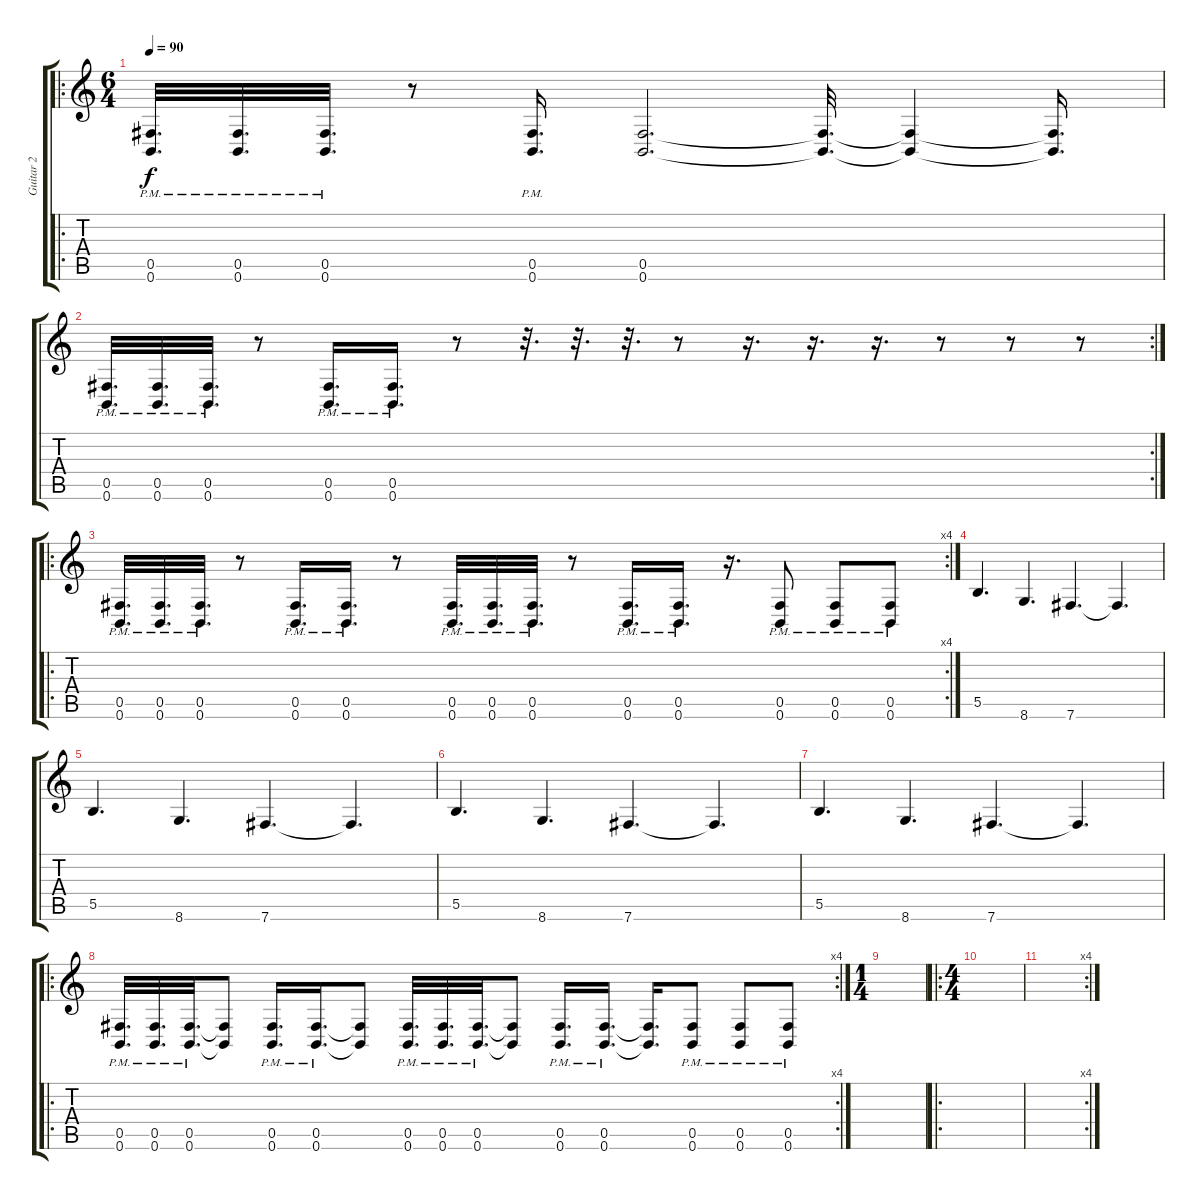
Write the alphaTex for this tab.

\track ("Guitar 2" "Guitar 2") {instrument distortionguitar}
\staff {score tabs}
\tuning (Db4 Ab3 E3 B2 Gb2 B1) {hide}
\ro
\ts (6 4)
\tempo 90
\clef g2
\ks c
(0.5{pm} 0.6{pm}).32{d dy f} (0.5{pm} 0.6{pm}).32{d} (0.5{pm} 0.6{pm}).32{d} r.8 (0.5{pm} 0.6{pm}).16{d} (0.5 0.6).2{d} (0.5{t} 0.6{t}).32{d} (0.5{t} 0.6{t}).4 (0.5{t} 0.6{t}).16{d} |
\rc 2
(0.5{pm} 0.6{pm}).32{d} (0.5{pm} 0.6{pm}).32{d} (0.5{pm} 0.6{pm}).32{d} r.8 (0.5{pm} 0.6{pm}).16{d} (0.5{pm} 0.6{pm}).16{d} r.8 r.32{d} r.32{d} r.32{d} r.8 r.16{d} r.16{d} r.16{d} r.8 r.8 r.8 |
\ro
\rc 4
(0.5{pm} 0.6{pm}).32{d} (0.5{pm} 0.6{pm}).32{d} (0.5{pm} 0.6{pm}).32{d} r.8 (0.5{pm} 0.6{pm}).16{d} (0.5{pm} 0.6{pm}).16{d} r.8 (0.5{pm} 0.6{pm}).32{d} (0.5{pm} 0.6{pm}).32{d} (0.5{pm} 0.6{pm}).32{d} r.8 (0.5{pm} 0.6{pm}).16{d} (0.5{pm} 0.6{pm}).16{d} r.16{d} (0.5{pm} 0.6{pm}).8 (0.5{pm} 0.6{pm}).8 (0.5{pm} 0.6{pm}).8 |
5.5.4{d} 8.6.4{d} 7.6.4{d} 7.6{t}.4{d} |
5.5.4{d} 8.6.4{d} 7.6.4{d} 7.6{t}.4{d} |
5.5.4{d} 8.6.4{d} 7.6.4{d} 7.6{t}.4{d} |
5.5.4{d} 8.6.4{d} 7.6.4{d} 7.6{t}.4{d} |
\ro
\rc 4
(0.5{pm} 0.6{pm}).32{d} (0.5{pm} 0.6{pm}).32{d} (0.5{pm} 0.6{pm}).32{d} (0.5{t} 0.6{t}).8 (0.5{pm} 0.6{pm}).16{d} (0.5{pm} 0.6{pm}).16{d} (0.5{t} 0.6{t}).8 (0.5{pm} 0.6{pm}).32{d} (0.5{pm} 0.6{pm}).32{d} (0.5{pm} 0.6{pm}).32{d} (0.5{t} 0.6{t}).8 (0.5{pm} 0.6{pm}).16{d} (0.5{pm} 0.6{pm}).16{d} (0.5{t} 0.6{t}).16{d} (0.5{pm} 0.6{pm}).8 (0.5{pm} 0.6{pm}).8 (0.5{pm} 0.6{pm}).8 |
\ts (1 4)
|
\ro
\ts (4 4)
|
\rc 4
